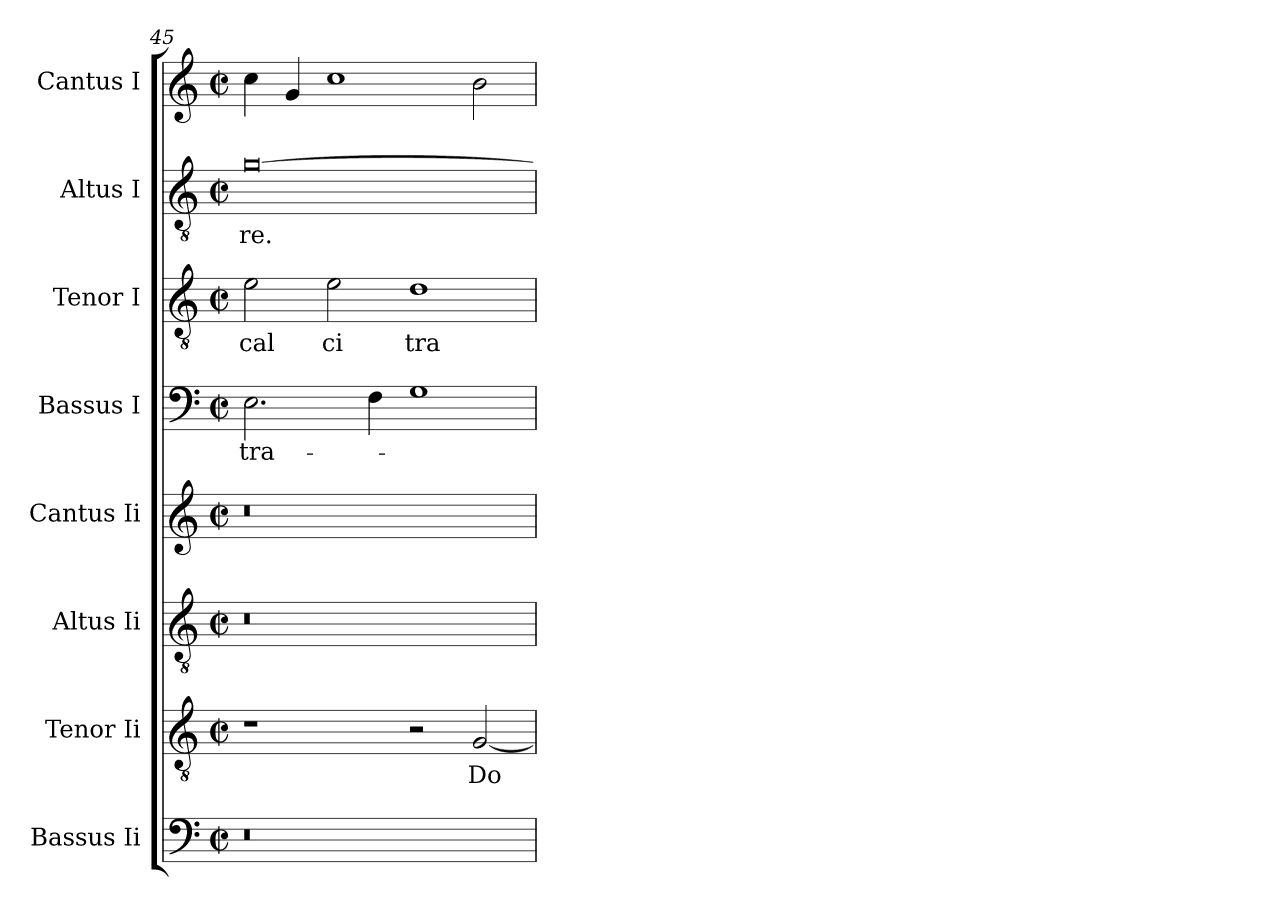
**kern	**kern	**text	**kern	**kern	**kern	**text	**kern	**text	**kern	**text	**kern
*part8	*part7	*part7	*part6	*part5	*part4	*part4	*part3	*part3	*part2	*part2	*part1
*staff8	*staff7	*staff7	*staff6	*staff5	*staff4	*staff4	*staff3	*staff3	*staff2	*staff2	*staff1
*I"Bassus Ii	*I"Tenor Ii	*	*I"Altus Ii	*I"Cantus Ii	*I"Bassus I	*	*I"Tenor I	*	*I"Altus I	*	*I"Cantus I
*clefF4	*clefGv2	*	*clefGv2	*clefG2	*clefF4	*	*clefGv2	*	*clefGv2	*	*clefG2
*M2/2	*M2/2	*	*M2/2	*M2/2	*M2/2	*	*M2/2	*	*M2/2	*	*M2/2
*met(c|)	*met(c|)	*	*met(c|)	*met(c|)	*met(c|)	*	*met(c|)	*	*met(c|)	*	*met(c|)
=45	=45	=45	=45	=45	=45	=45	=45	=45	=45	=45	=45
!	!	!	!	!	!	!LO:LY:b	!	!LO:LY:b:cj	!	!LO:LY:b:cj	!
0r	1r	.	0r	0r	2.E\	-tra-	2e\	cal	[>0g	re.	4cc\
.	.	.	.	.	.	.	.	.	.	.	4g/
!	!	!	!	!	!	!	!	!LO:LY:b:cj	!	!	!
.	.	.	.	.	.	.	2e\	ci	.	.	1cc
.	.	.	.	.	4F\	.	.	.	.	.	.
!	!	!	!	!	!	!	!	!LO:LY:b:cj	!	!	!
.	2r	.	.	.	1G	.	1d	tra	.	.	.
!	!	!LO:LY:b	!	!	!	!	!	!	!	!	!
.	[<2G/	Do-	.	.	.	.	.	.	.	.	2b\
=	=	=	=	=	=	=	=	=	=	=	=
*-	*-	*-	*-	*-	*-	*-	*-	*-	*-	*-	*-
